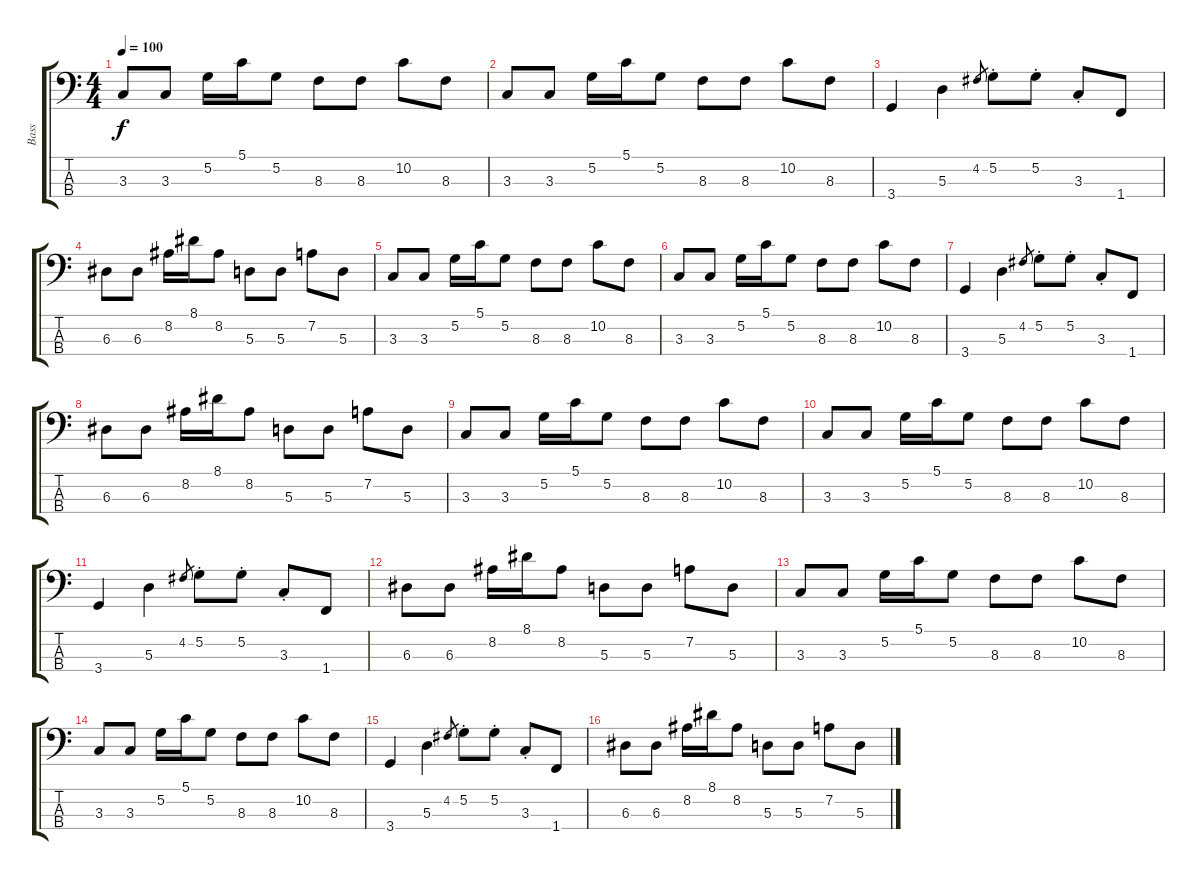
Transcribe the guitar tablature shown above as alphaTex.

\track ("Bass" "Bass") {instrument electricbassfinger}
\staff {score tabs}
\tuning (G2 D2 A1 E1) {hide}
\ts (4 4)
\tempo 100
\clef f4
\ks c
3.3.8{dy f} 3.3.8 5.2.16 5.1.16 5.2.8 8.3.8 8.3.8 10.2.8 8.3.8 |
3.3.8 3.3.8 5.2.16 5.1.16 5.2.8 8.3.8 8.3.8 10.2.8 8.3.8 |
3.4.4 5.3.4 4.2.8{gr} 5.2{st}.8 5.2{st}.8 3.3{st}.8 1.4.8 |
6.3.8 6.3.8 8.2.16 8.1.16 8.2.8 5.3.8 5.3.8 7.2.8 5.3.8 |
3.3.8 3.3.8 5.2.16 5.1.16 5.2.8 8.3.8 8.3.8 10.2.8 8.3.8 |
3.3.8 3.3.8 5.2.16 5.1.16 5.2.8 8.3.8 8.3.8 10.2.8 8.3.8 |
3.4.4 5.3.4 4.2.8{gr} 5.2{st}.8 5.2{st}.8 3.3{st}.8 1.4.8 |
6.3.8 6.3.8 8.2.16 8.1.16 8.2.8 5.3.8 5.3.8 7.2.8 5.3.8 |
3.3.8 3.3.8 5.2.16 5.1.16 5.2.8 8.3.8 8.3.8 10.2.8 8.3.8 |
3.3.8 3.3.8 5.2.16 5.1.16 5.2.8 8.3.8 8.3.8 10.2.8 8.3.8 |
3.4.4 5.3.4 4.2.8{gr} 5.2{st}.8 5.2{st}.8 3.3{st}.8 1.4.8 |
6.3.8 6.3.8 8.2.16 8.1.16 8.2.8 5.3.8 5.3.8 7.2.8 5.3.8 |
3.3.8 3.3.8 5.2.16 5.1.16 5.2.8 8.3.8 8.3.8 10.2.8 8.3.8 |
3.3.8 3.3.8 5.2.16 5.1.16 5.2.8 8.3.8 8.3.8 10.2.8 8.3.8 |
3.4.4 5.3.4 4.2.8{gr} 5.2{st}.8 5.2{st}.8 3.3{st}.8 1.4.8 |
6.3.8 6.3.8 8.2.16 8.1.16 8.2.8 5.3.8 5.3.8 7.2.8 5.3.8
